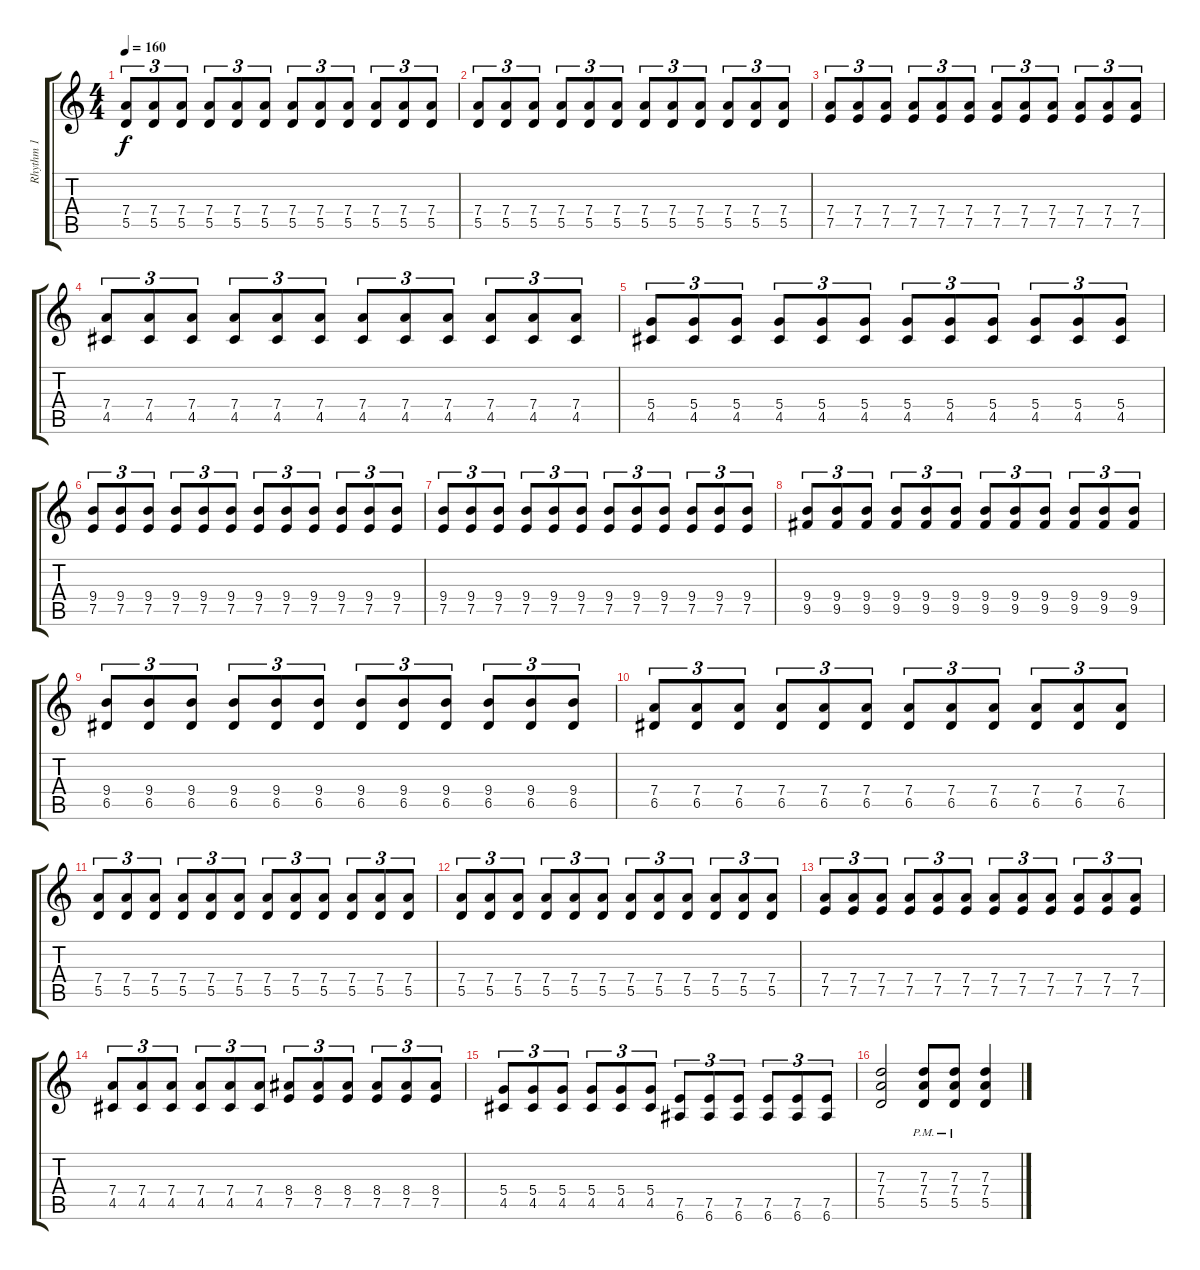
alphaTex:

\track ("Rhythm 1" "Rhythm 1") {instrument overdrivenguitar}
\staff {score tabs}
\tuning (E4 B3 G3 D3 A2 E2) {hide}
\ts (4 4)
\tempo 160
\clef g2
\ks c
(7.4 5.5).8{tu (3 2) dy f} (7.4 5.5).8{tu (3 2)} (7.4 5.5).8{tu (3 2)} (7.4 5.5).8{tu (3 2)} (7.4 5.5).8{tu (3 2)} (7.4 5.5).8{tu (3 2)} (7.4 5.5).8{tu (3 2)} (7.4 5.5).8{tu (3 2)} (7.4 5.5).8{tu (3 2)} (7.4 5.5).8{tu (3 2)} (7.4 5.5).8{tu (3 2)} (7.4 5.5).8{tu (3 2)} |
(7.4 5.5).8{tu (3 2)} (7.4 5.5).8{tu (3 2)} (7.4 5.5).8{tu (3 2)} (7.4 5.5).8{tu (3 2)} (7.4 5.5).8{tu (3 2)} (7.4 5.5).8{tu (3 2)} (7.4 5.5).8{tu (3 2)} (7.4 5.5).8{tu (3 2)} (7.4 5.5).8{tu (3 2)} (7.4 5.5).8{tu (3 2)} (7.4 5.5).8{tu (3 2)} (7.4 5.5).8{tu (3 2)} |
(7.4 7.5).8{tu (3 2)} (7.4 7.5).8{tu (3 2)} (7.4 7.5).8{tu (3 2)} (7.4 7.5).8{tu (3 2)} (7.4 7.5).8{tu (3 2)} (7.4 7.5).8{tu (3 2)} (7.4 7.5).8{tu (3 2)} (7.4 7.5).8{tu (3 2)} (7.4 7.5).8{tu (3 2)} (7.4 7.5).8{tu (3 2)} (7.4 7.5).8{tu (3 2)} (7.4 7.5).8{tu (3 2)} |
(7.4 4.5).8{tu (3 2)} (7.4 4.5).8{tu (3 2)} (7.4 4.5).8{tu (3 2)} (7.4 4.5).8{tu (3 2)} (7.4 4.5).8{tu (3 2)} (7.4 4.5).8{tu (3 2)} (7.4 4.5).8{tu (3 2)} (7.4 4.5).8{tu (3 2)} (7.4 4.5).8{tu (3 2)} (7.4 4.5).8{tu (3 2)} (7.4 4.5).8{tu (3 2)} (7.4 4.5).8{tu (3 2)} |
(5.4 4.5).8{tu (3 2)} (5.4 4.5).8{tu (3 2)} (5.4 4.5).8{tu (3 2)} (5.4 4.5).8{tu (3 2)} (5.4 4.5).8{tu (3 2)} (5.4 4.5).8{tu (3 2)} (5.4 4.5).8{tu (3 2)} (5.4 4.5).8{tu (3 2)} (5.4 4.5).8{tu (3 2)} (5.4 4.5).8{tu (3 2)} (5.4 4.5).8{tu (3 2)} (5.4 4.5).8{tu (3 2)} |
(9.4 7.5).8{tu (3 2)} (9.4 7.5).8{tu (3 2)} (9.4 7.5).8{tu (3 2)} (9.4 7.5).8{tu (3 2)} (9.4 7.5).8{tu (3 2)} (9.4 7.5).8{tu (3 2)} (9.4 7.5).8{tu (3 2)} (9.4 7.5).8{tu (3 2)} (9.4 7.5).8{tu (3 2)} (9.4 7.5).8{tu (3 2)} (9.4 7.5).8{tu (3 2)} (9.4 7.5).8{tu (3 2)} |
(9.4 7.5).8{tu (3 2)} (9.4 7.5).8{tu (3 2)} (9.4 7.5).8{tu (3 2)} (9.4 7.5).8{tu (3 2)} (9.4 7.5).8{tu (3 2)} (9.4 7.5).8{tu (3 2)} (9.4 7.5).8{tu (3 2)} (9.4 7.5).8{tu (3 2)} (9.4 7.5).8{tu (3 2)} (9.4 7.5).8{tu (3 2)} (9.4 7.5).8{tu (3 2)} (9.4 7.5).8{tu (3 2)} |
(9.4 9.5).8{tu (3 2)} (9.4 9.5).8{tu (3 2)} (9.4 9.5).8{tu (3 2)} (9.4 9.5).8{tu (3 2)} (9.4 9.5).8{tu (3 2)} (9.4 9.5).8{tu (3 2)} (9.4 9.5).8{tu (3 2)} (9.4 9.5).8{tu (3 2)} (9.4 9.5).8{tu (3 2)} (9.4 9.5).8{tu (3 2)} (9.4 9.5).8{tu (3 2)} (9.4 9.5).8{tu (3 2)} |
(9.4 6.5).8{tu (3 2)} (9.4 6.5).8{tu (3 2)} (9.4 6.5).8{tu (3 2)} (9.4 6.5).8{tu (3 2)} (9.4 6.5).8{tu (3 2)} (9.4 6.5).8{tu (3 2)} (9.4 6.5).8{tu (3 2)} (9.4 6.5).8{tu (3 2)} (9.4 6.5).8{tu (3 2)} (9.4 6.5).8{tu (3 2)} (9.4 6.5).8{tu (3 2)} (9.4 6.5).8{tu (3 2)} |
(7.4 6.5).8{tu (3 2)} (7.4 6.5).8{tu (3 2)} (7.4 6.5).8{tu (3 2)} (7.4 6.5).8{tu (3 2)} (7.4 6.5).8{tu (3 2)} (7.4 6.5).8{tu (3 2)} (7.4 6.5).8{tu (3 2)} (7.4 6.5).8{tu (3 2)} (7.4 6.5).8{tu (3 2)} (7.4 6.5).8{tu (3 2)} (7.4 6.5).8{tu (3 2)} (7.4 6.5).8{tu (3 2)} |
(7.4 5.5).8{tu (3 2)} (7.4 5.5).8{tu (3 2)} (7.4 5.5).8{tu (3 2)} (7.4 5.5).8{tu (3 2)} (7.4 5.5).8{tu (3 2)} (7.4 5.5).8{tu (3 2)} (7.4 5.5).8{tu (3 2)} (7.4 5.5).8{tu (3 2)} (7.4 5.5).8{tu (3 2)} (7.4 5.5).8{tu (3 2)} (7.4 5.5).8{tu (3 2)} (7.4 5.5).8{tu (3 2)} |
(7.4 5.5).8{tu (3 2)} (7.4 5.5).8{tu (3 2)} (7.4 5.5).8{tu (3 2)} (7.4 5.5).8{tu (3 2)} (7.4 5.5).8{tu (3 2)} (7.4 5.5).8{tu (3 2)} (7.4 5.5).8{tu (3 2)} (7.4 5.5).8{tu (3 2)} (7.4 5.5).8{tu (3 2)} (7.4 5.5).8{tu (3 2)} (7.4 5.5).8{tu (3 2)} (7.4 5.5).8{tu (3 2)} |
(7.4 7.5).8{tu (3 2)} (7.4 7.5).8{tu (3 2)} (7.4 7.5).8{tu (3 2)} (7.4 7.5).8{tu (3 2)} (7.4 7.5).8{tu (3 2)} (7.4 7.5).8{tu (3 2)} (7.4 7.5).8{tu (3 2)} (7.4 7.5).8{tu (3 2)} (7.4 7.5).8{tu (3 2)} (7.4 7.5).8{tu (3 2)} (7.4 7.5).8{tu (3 2)} (7.4 7.5).8{tu (3 2)} |
(7.4 4.5).8{tu (3 2)} (7.4 4.5).8{tu (3 2)} (7.4 4.5).8{tu (3 2)} (7.4 4.5).8{tu (3 2)} (7.4 4.5).8{tu (3 2)} (7.4 4.5).8{tu (3 2)} (8.4 7.5).8{tu (3 2)} (8.4 7.5).8{tu (3 2)} (8.4 7.5).8{tu (3 2)} (8.4 7.5).8{tu (3 2)} (8.4 7.5).8{tu (3 2)} (8.4 7.5).8{tu (3 2)} |
(5.4 4.5).8{tu (3 2)} (5.4 4.5).8{tu (3 2)} (5.4 4.5).8{tu (3 2)} (5.4 4.5).8{tu (3 2)} (5.4 4.5).8{tu (3 2)} (5.4 4.5).8{tu (3 2)} (7.5 6.6).8{tu (3 2)} (7.5 6.6).8{tu (3 2)} (7.5 6.6).8{tu (3 2)} (7.5 6.6).8{tu (3 2)} (7.5 6.6).8{tu (3 2)} (7.5 6.6).8{tu (3 2)} |
(7.3 7.4 5.5).2 (7.3{pm} 7.4{pm} 5.5{pm}).8 (7.3{pm} 7.4{pm} 5.5{pm}).8 (7.3 7.4 5.5).4
